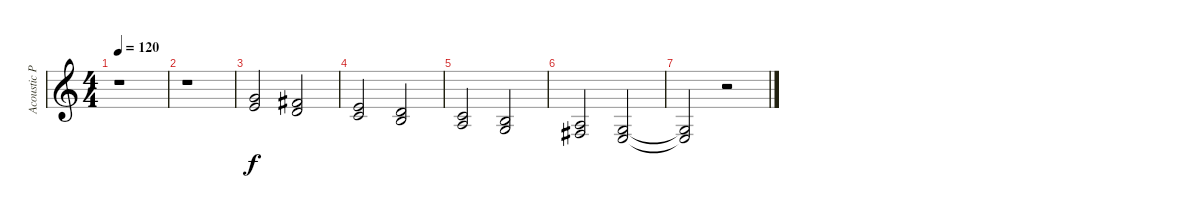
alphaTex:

\track ("Acoustic Piano" "Acoustic P") {instrument acousticgrandpiano}
\staff {score}
\tuning (E4 B3 G3 D3 A2 E2 B1) {hide}
\ts (4 4)
\tempo 120
\clef g2
\ks c
r.1{dy f} |
r.1 |
(3.1 5.2).2 (2.1 3.2).2 |
(0.1 1.2).2 (3.2 4.3).2 |
(1.2 2.3).2 (0.2 0.3).2 |
(2.3 4.4).2 (0.3 2.4).2 |
(0.3{t} 2.4{t}).2 r.2
